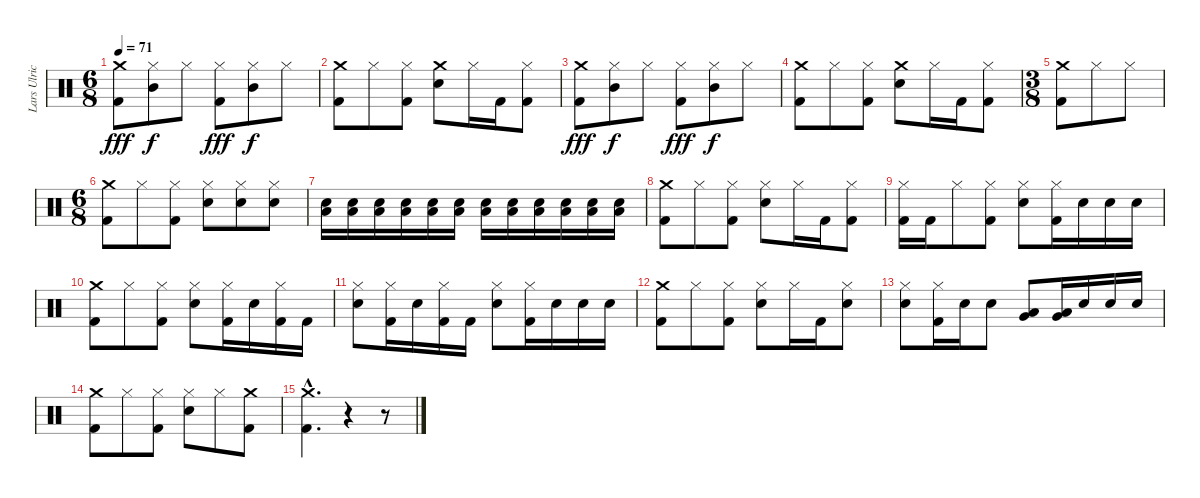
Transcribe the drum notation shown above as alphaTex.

\track ("Lars Ulrich" "Lars Ulric") {instrument percussion}
\staff {score}
\articulation defaults
\ts (6 8)
\tempo 71
\clef neutral
\ks c
("Crash medium (hit)" "Kick (hit) 2").8{dy fff} ("Hi-Hat (closed)" "Mid Tom (hit)").8{dy f} "Hi-Hat (closed)".8 ("Hi-Hat (closed)" "Kick (hit) 2").8{dy fff} ("Hi-Hat (closed)" "Mid Tom (hit)").8{dy f} "Hi-Hat (closed)".8 |
("Crash medium (hit)" "Kick (hit) 2").8 "Hi-Hat (closed)".8 ("Hi-Hat (closed)" "Kick (hit) 2").8 ("Crash medium (hit)" "Snare (hit) 2").8 "Hi-Hat (closed)".16 "Kick (hit) 2".16 ("Hi-Hat (closed)" "Kick (hit) 2").8 |
("Crash medium (hit)" "Kick (hit) 2").8{dy fff} ("Hi-Hat (closed)" "Mid Tom (hit)").8{dy f} "Hi-Hat (closed)".8 ("Hi-Hat (closed)" "Kick (hit) 2").8{dy fff} ("Hi-Hat (closed)" "Mid Tom (hit)").8{dy f} "Hi-Hat (closed)".8 |
("Crash medium (hit)" "Kick (hit) 2").8 "Hi-Hat (closed)".8 ("Hi-Hat (closed)" "Kick (hit) 2").8 ("Crash medium (hit)" "Snare (hit) 2").8 "Hi-Hat (closed)".16 "Kick (hit) 2".16 ("Hi-Hat (closed)" "Kick (hit) 2").8 |
\ts (3 8)
("Crash medium (hit)" "Kick (hit) 2").8 "Hi-Hat (closed)".8 "Hi-Hat (closed)".8 |
\ts (6 8)
("Crash medium (hit)" "Kick (hit) 2").8 "Hi-Hat (closed)".8 ("Hi-Hat (closed)" "Kick (hit) 2").8 ("Hi-Hat (closed)" "Snare (hit) 2").8 ("Hi-Hat (closed)" "Snare (hit) 2").8 ("Hi-Hat (closed)" "Snare (hit) 2").8 |
("Low Floor Tom (hit)" "Snare (hit) 2").16 ("Low Floor Tom (hit)" "Snare (hit) 2").16 ("Low Floor Tom (hit)" "Snare (hit) 2").16 ("Low Floor Tom (hit)" "Snare (hit) 2").16 ("Low Floor Tom (hit)" "Snare (hit) 2").16 ("Low Floor Tom (hit)" "Snare (hit) 2").16 ("Low Floor Tom (hit)" "Snare (hit) 2").16 ("Low Floor Tom (hit)" "Snare (hit) 2").16 ("Low Floor Tom (hit)" "Snare (hit) 2").16 ("Low Floor Tom (hit)" "Snare (hit) 2").16 ("Low Floor Tom (hit)" "Snare (hit) 2").16 ("Low Floor Tom (hit)" "Snare (hit) 2").16 |
("Crash medium (hit)" "Kick (hit) 2").8 "Hi-Hat (closed)".8 ("Hi-Hat (closed)" "Kick (hit) 2").8 ("Hi-Hat (closed)" "Snare (hit) 2").8 "Hi-Hat (closed)".16 "Kick (hit) 2".16 ("Hi-Hat (closed)" "Kick (hit) 2").8 |
("Hi-Hat (closed)" "Kick (hit) 2").16 "Kick (hit) 2".16 "Hi-Hat (closed)".8 ("Hi-Hat (closed)" "Kick (hit) 2").8 ("Hi-Hat (closed)" "Snare (hit) 2").8 ("Hi-Hat (closed)" "Kick (hit) 2").16 "Snare (hit) 2".16 "Snare (hit) 2".16 "Snare (hit) 2".16 |
("Crash medium (hit)" "Kick (hit) 2").8 "Hi-Hat (closed)".8 ("Hi-Hat (closed)" "Kick (hit) 2").8 ("Hi-Hat (closed)" "Snare (hit) 2").8 ("Hi-Hat (closed)" "Kick (hit) 2").16 "Snare (hit) 2".16 ("Hi-Hat (closed)" "Kick (hit) 2").16 "Kick (hit) 2".16 |
("Hi-Hat (closed)" "Snare (hit) 2").8 ("Hi-Hat (closed)" "Kick (hit) 2").16 "Snare (hit) 2".16 ("Hi-Hat (closed)" "Kick (hit) 2").16 "Kick (hit) 2".16 ("Hi-Hat (closed)" "Snare (hit) 2").8 ("Hi-Hat (closed)" "Kick (hit) 2").16 "Snare (hit) 2".16 "Snare (hit) 2".16 "Snare (hit) 2".16 |
("Crash medium (hit)" "Kick (hit) 2").8 "Hi-Hat (closed)".8 ("Hi-Hat (closed)" "Kick (hit) 2").8 ("Hi-Hat (closed)" "Snare (hit) 2").8 "Hi-Hat (closed)".16 "Kick (hit) 2".16 ("Hi-Hat (closed)" "Snare (hit) 2").8 |
("Hi-Hat (closed)" "Snare (hit) 2").8 ("Hi-Hat (closed)" "Kick (hit) 2").16 "Snare (hit) 2".16 "Snare (hit) 2".8 ("Low Tom (hit)" "Very Low Tom (hit)").8 ("Very Low Tom (hit)" "Low Floor Tom (hit)").16 "Snare (hit) 2".16 "Snare (hit) 2".16 "Snare (hit) 2".16 |
("Crash medium (hit)" "Kick (hit) 2").8 "Hi-Hat (closed)".8 ("Hi-Hat (closed)" "Kick (hit) 2").8 ("Hi-Hat (closed)" "Snare (hit) 2").8 "Hi-Hat (closed)".8 ("Crash medium (hit)" "Kick (hit) 2").8 |
("Crash medium (hit)"{hac} "Kick (hit) 2"{hac}).4{d} r.4 r.8
